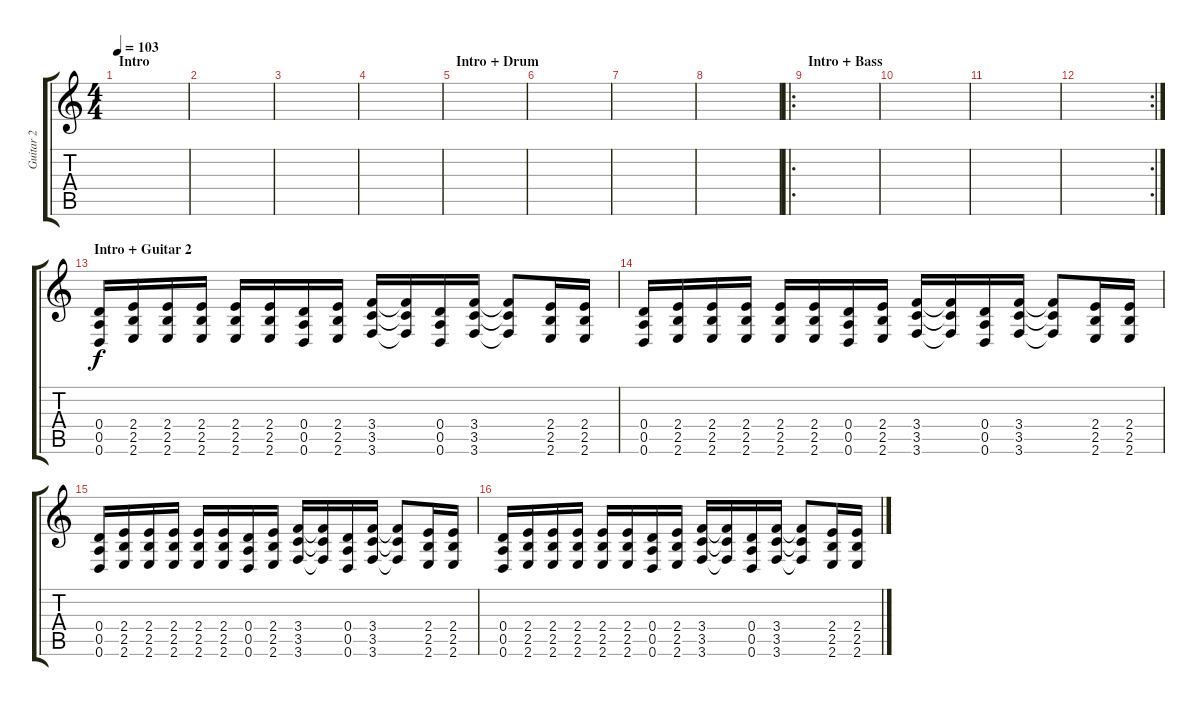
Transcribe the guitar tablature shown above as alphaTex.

\track ("Guitar 2" "Guitar 2") {instrument distortionguitar}
\staff {score tabs}
\tuning (E4 B3 G3 D3 A2 D2) {hide}
\ts (4 4)
\section ("" "Intro")
\tempo 103
\clef g2
\ks c
|
|
|
|
\section ("" "Intro + Drum")
|
|
|
|
\ro
\section ("" "Intro + Bass")
|
|
|
\rc 2
|
\section ("" "Intro + Guitar 2")
(0.4 0.5 0.6).16 (2.4 2.5 2.6).16 (2.4 2.5 2.6).16 (2.4 2.5 2.6).16 (2.4 2.5 2.6).16 (2.4 2.5 2.6).16 (0.4 0.5 0.6).16 (2.4 2.5 2.6).16 (3.4 3.5 3.6).16 (3.4{t} 3.5{t} 3.6{t}).16 (0.4 0.5 0.6).16 (3.4 3.5 3.6).16 (3.4{t} 3.5{t} 3.6{t}).8 (2.4 2.5 2.6).16 (2.4 2.5 2.6).16 |
(0.4 0.5 0.6).16 (2.4 2.5 2.6).16 (2.4 2.5 2.6).16 (2.4 2.5 2.6).16 (2.4 2.5 2.6).16 (2.4 2.5 2.6).16 (0.4 0.5 0.6).16 (2.4 2.5 2.6).16 (3.4 3.5 3.6).16 (3.4{t} 3.5{t} 3.6{t}).16 (0.4 0.5 0.6).16 (3.4 3.5 3.6).16 (3.4{t} 3.5{t} 3.6{t}).8 (2.4 2.5 2.6).16 (2.4 2.5 2.6).16 |
(0.4 0.5 0.6).16 (2.4 2.5 2.6).16 (2.4 2.5 2.6).16 (2.4 2.5 2.6).16 (2.4 2.5 2.6).16 (2.4 2.5 2.6).16 (0.4 0.5 0.6).16 (2.4 2.5 2.6).16 (3.4 3.5 3.6).16 (3.4{t} 3.5{t} 3.6{t}).16 (0.4 0.5 0.6).16 (3.4 3.5 3.6).16 (3.4{t} 3.5{t} 3.6{t}).8 (2.4 2.5 2.6).16 (2.4 2.5 2.6).16 |
(0.4 0.5 0.6).16 (2.4 2.5 2.6).16 (2.4 2.5 2.6).16 (2.4 2.5 2.6).16 (2.4 2.5 2.6).16 (2.4 2.5 2.6).16 (0.4 0.5 0.6).16 (2.4 2.5 2.6).16 (3.4 3.5 3.6).16 (3.4{t} 3.5{t} 3.6{t}).16 (0.4 0.5 0.6).16 (3.4 3.5 3.6).16 (3.4{t} 3.5{t} 3.6{t}).8 (2.4 2.5 2.6).16 (2.4 2.5 2.6).16
